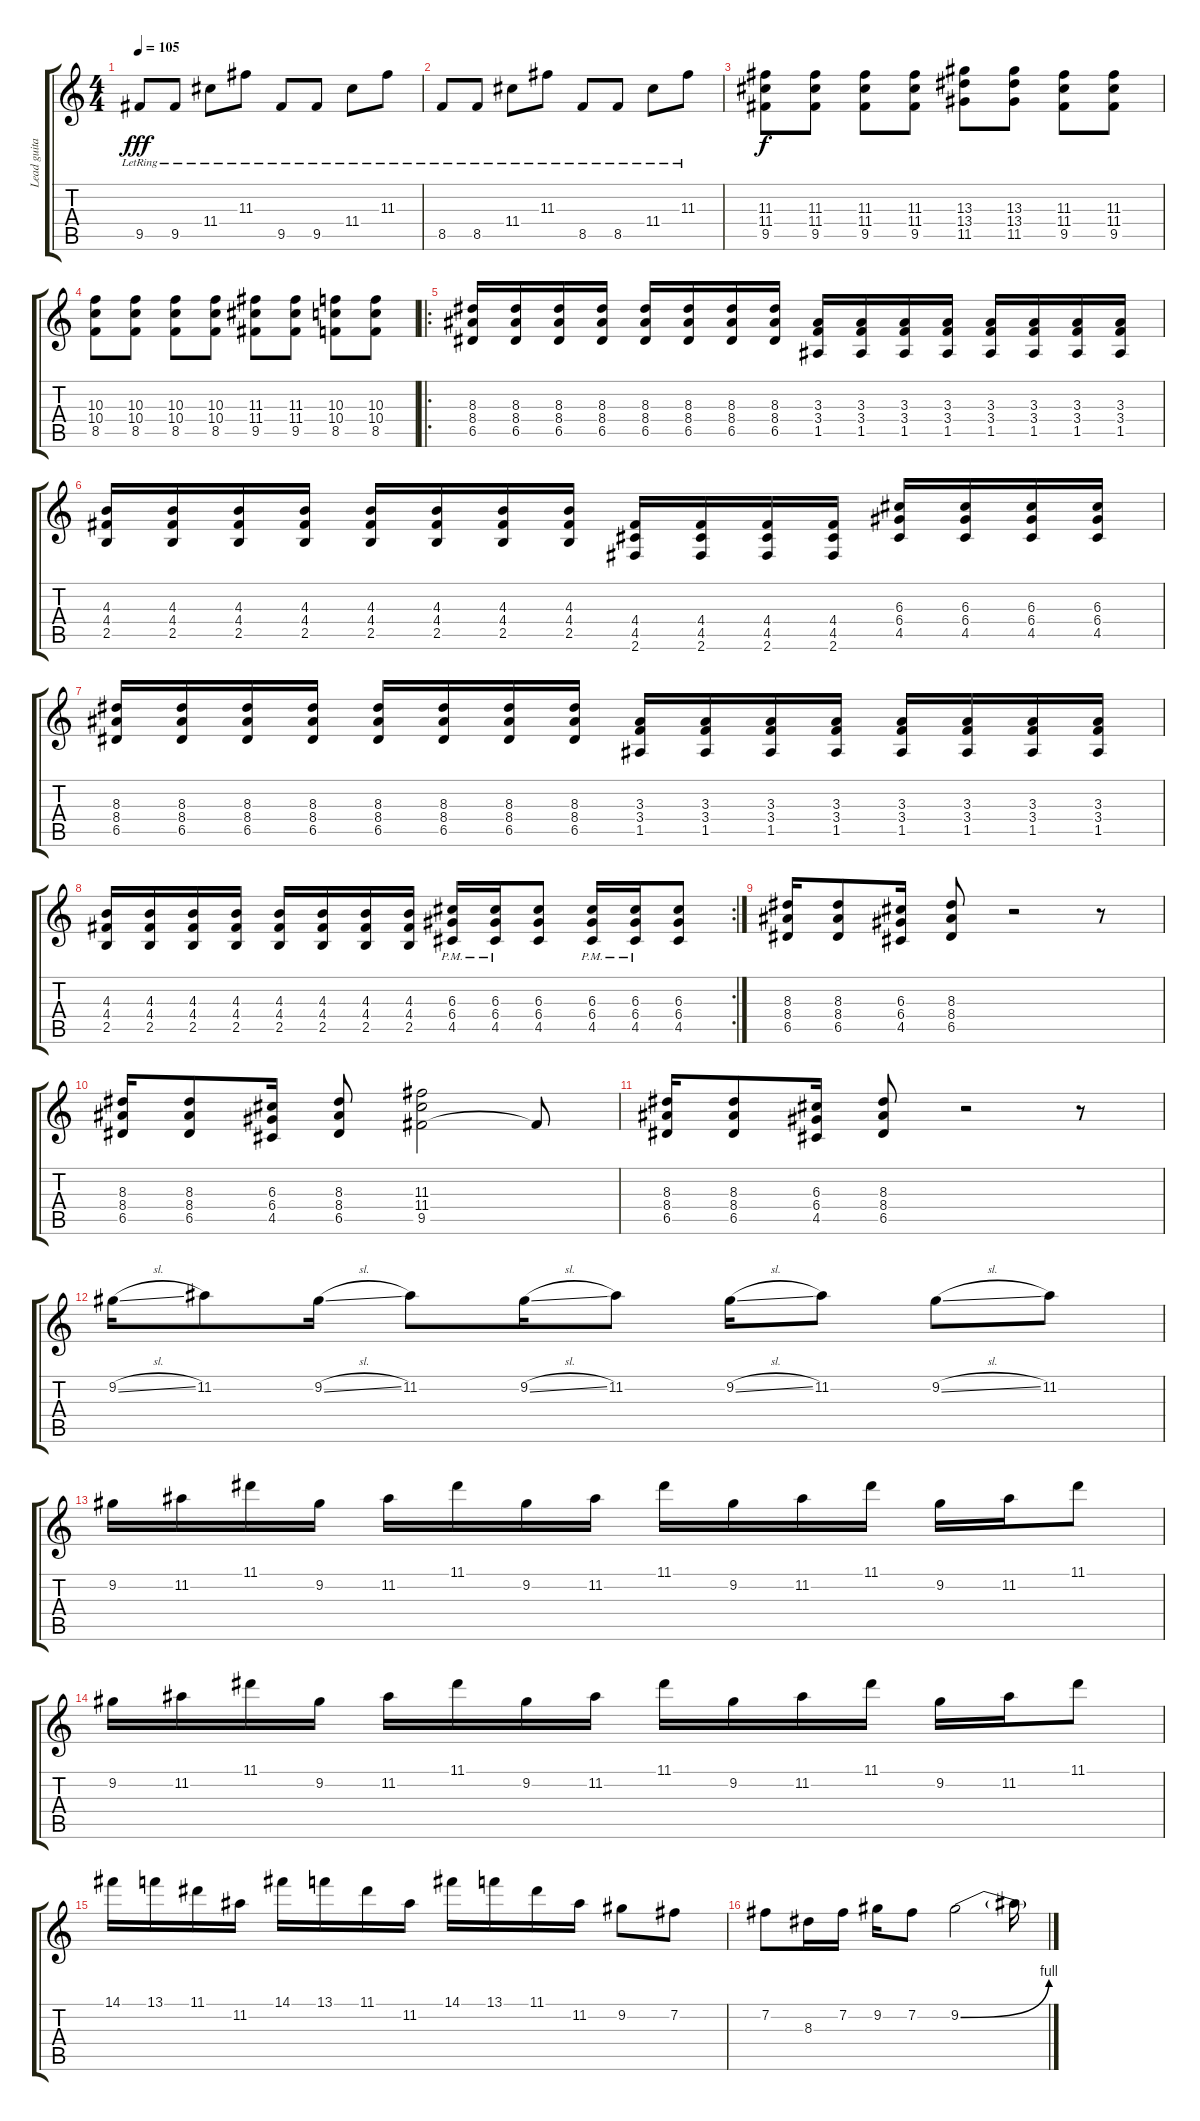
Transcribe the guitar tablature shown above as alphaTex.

\track ("Lead guitar" "Lead guita") {instrument overdrivenguitar}
\staff {score tabs}
\tuning (E4 B3 G3 D3 A2 E2) {hide}
\ts (4 4)
\tempo 105
\clef g2
\ks c
9.5{lr}.8{dy fff} 9.5{lr}.8 11.4{lr}.8 11.3{lr}.8 9.5{lr}.8 9.5{lr}.8 11.4{lr}.8 11.3{lr}.8 |
8.5{lr}.8 8.5{lr}.8 11.4{lr}.8 11.3{lr}.8 8.5{lr}.8 8.5{lr}.8 11.4{lr}.8 11.3{lr}.8 |
(11.3 11.4 9.5).8{dy f} (11.3 11.4 9.5).8 (11.3 11.4 9.5).8 (11.3 11.4 9.5).8 (13.3 13.4 11.5).8 (13.3 13.4 11.5).8 (11.3 11.4 9.5).8 (11.3 11.4 9.5).8 |
(10.3 10.4 8.5).8 (10.3 10.4 8.5).8 (10.3 10.4 8.5).8 (10.3 10.4 8.5).8 (11.3 11.4 9.5).8 (11.3 11.4 9.5).8 (10.3 10.4 8.5).8 (10.3 10.4 8.5).8 |
\ro
(8.3 8.4 6.5).16 (8.3 8.4 6.5).16 (8.3 8.4 6.5).16 (8.3 8.4 6.5).16 (8.3 8.4 6.5).16 (8.3 8.4 6.5).16 (8.3 8.4 6.5).16 (8.3 8.4 6.5).16 (3.3 3.4 1.5).16 (3.3 3.4 1.5).16 (3.3 3.4 1.5).16 (3.3 3.4 1.5).16 (3.3 3.4 1.5).16 (3.3 3.4 1.5).16 (3.3 3.4 1.5).16 (3.3 3.4 1.5).16 |
(4.3 4.4 2.5).16 (4.3 4.4 2.5).16 (4.3 4.4 2.5).16 (4.3 4.4 2.5).16 (4.3 4.4 2.5).16 (4.3 4.4 2.5).16 (4.3 4.4 2.5).16 (4.3 4.4 2.5).16 (4.4 4.5 2.6).16 (4.4 4.5 2.6).16 (4.4 4.5 2.6).16 (4.4 4.5 2.6).16 (6.3 6.4 4.5).16 (6.3 6.4 4.5).16 (6.3 6.4 4.5).16 (6.3 6.4 4.5).16 |
(8.3 8.4 6.5).16 (8.3 8.4 6.5).16 (8.3 8.4 6.5).16 (8.3 8.4 6.5).16 (8.3 8.4 6.5).16 (8.3 8.4 6.5).16 (8.3 8.4 6.5).16 (8.3 8.4 6.5).16 (3.3 3.4 1.5).16 (3.3 3.4 1.5).16 (3.3 3.4 1.5).16 (3.3 3.4 1.5).16 (3.3 3.4 1.5).16 (3.3 3.4 1.5).16 (3.3 3.4 1.5).16 (3.3 3.4 1.5).16 |
\rc 2
(4.3 4.4 2.5).16 (4.3 4.4 2.5).16 (4.3 4.4 2.5).16 (4.3 4.4 2.5).16 (4.3 4.4 2.5).16 (4.3 4.4 2.5).16 (4.3 4.4 2.5).16 (4.3 4.4 2.5).16 (6.3{pm} 6.4{pm} 4.5{pm}).16 (6.3{pm} 6.4{pm} 4.5{pm}).16 (6.3 6.4 4.5).8 (6.3{pm} 6.4{pm} 4.5{pm}).16 (6.3{pm} 6.4{pm} 4.5{pm}).16 (6.3 6.4 4.5).8 |
(8.3 8.4 6.5).16{instrument overdrivenguitar} (8.3 8.4 6.5).8 (6.3 6.4 4.5).16 (8.3 8.4 6.5).8 r.2 r.8 |
(8.3 8.4 6.5).16 (8.3 8.4 6.5).8 (6.3 6.4 4.5).16 (8.3 8.4 6.5).8 (11.3 11.4 9.5).2 9.5{t}.8 |
(8.3 8.4 6.5).16 (8.3 8.4 6.5).8 (6.3 6.4 4.5).16 (8.3 8.4 6.5).8 r.2 r.8 |
9.2{sl}.16 11.2.8 9.2{sl}.16 11.2.8 9.2{sl}.16 11.2.8 9.2{sl}.16 11.2.8 9.2{sl}.8 11.2.8 |
9.2.16 11.2.16 11.1.16 9.2.16 11.2.16 11.1.16 9.2.16 11.2.16 11.1.16 9.2.16 11.2.16 11.1.16 9.2.16 11.2.16 11.1.8 |
9.2.16 11.2.16 11.1.16 9.2.16 11.2.16 11.1.16 9.2.16 11.2.16 11.1.16 9.2.16 11.2.16 11.1.16 9.2.16 11.2.16 11.1.8 |
14.1.16 13.1.16 11.1.16 11.2.16 14.1.16 13.1.16 11.1.16 11.2.16 14.1.16 13.1.16 11.1.16 11.2.16 9.2.8 7.2.8 |
7.2.8 8.3.16 7.2.16 9.2.16 7.2.8 9.2{be (bend 0 0 60 4)}.2 9.2{t}.16
